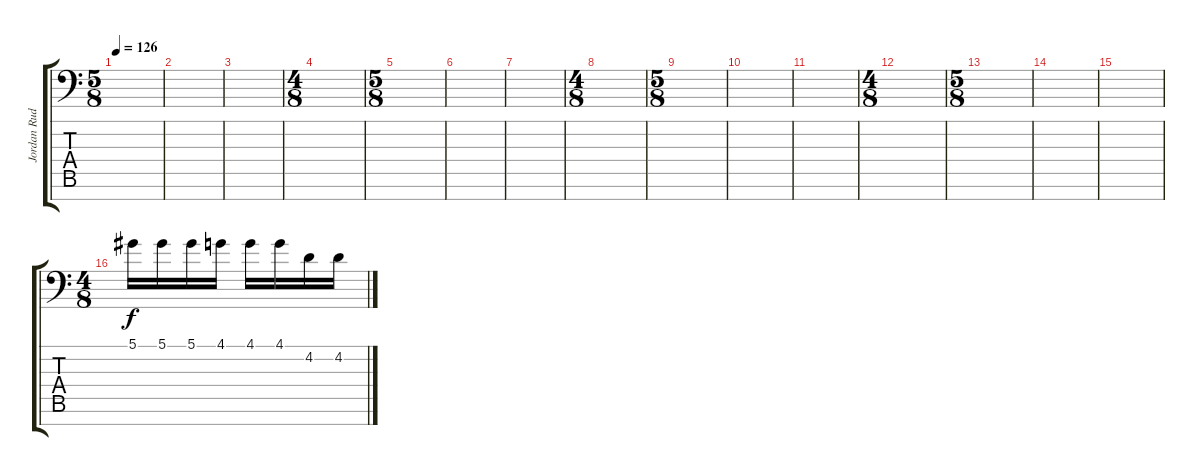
\track ("Jordan Rudess" "Jordan Rud") {instrument stringensemble1}
\staff {score tabs}
\tuning (Eb4 Bb3 Gb3 Db3 Ab2 Eb2 Bb1) {hide}
\ts (5 8)
\tempo 126
\clef f4
\ks c
|
|
|
\ts (4 8)
|
\ts (5 8)
|
|
|
\ts (4 8)
|
\ts (5 8)
|
|
|
\ts (4 8)
|
\ts (5 8)
|
|
|
\ts (4 8)
5.1.16{volume 10 instrument pizzicatostrings} 5.1.16 5.1.16 4.1.16 4.1.16 4.1.16 4.2.16 4.2.16
